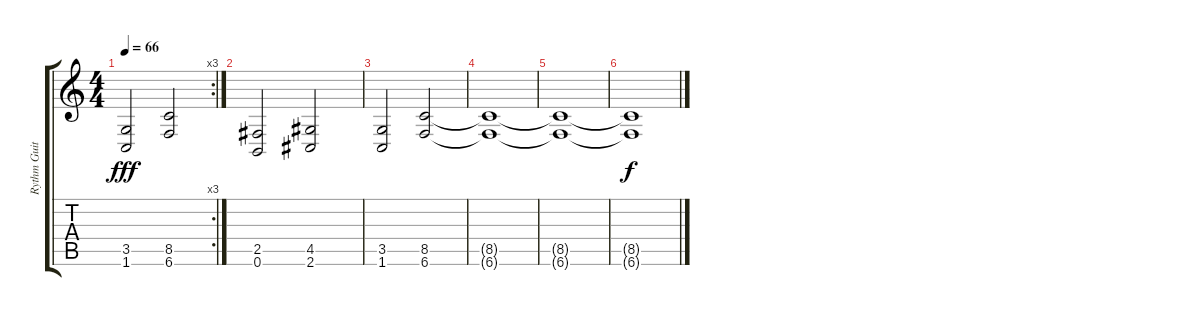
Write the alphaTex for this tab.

\track ("Rythm Guitar" "Rythm Guit") {instrument distortionguitar}
\staff {score tabs}
\tuning (B3 Gb3 D3 A2 E2 B1) {hide}
\rc 3
\ts (4 4)
\tempo 66
\clef g2
\ks c
(3.5 1.6).2{dy fff} (8.5 6.6).2 |
(2.5 0.6).2 (4.5 2.6).2 |
(3.5 1.6).2 (8.5 6.6).2{volume 4} |
(8.5{t} 6.6{t}).1 |
(8.5{t} 6.6{t}).1 |
(8.5{t} 6.6{t}).1{dy f}
